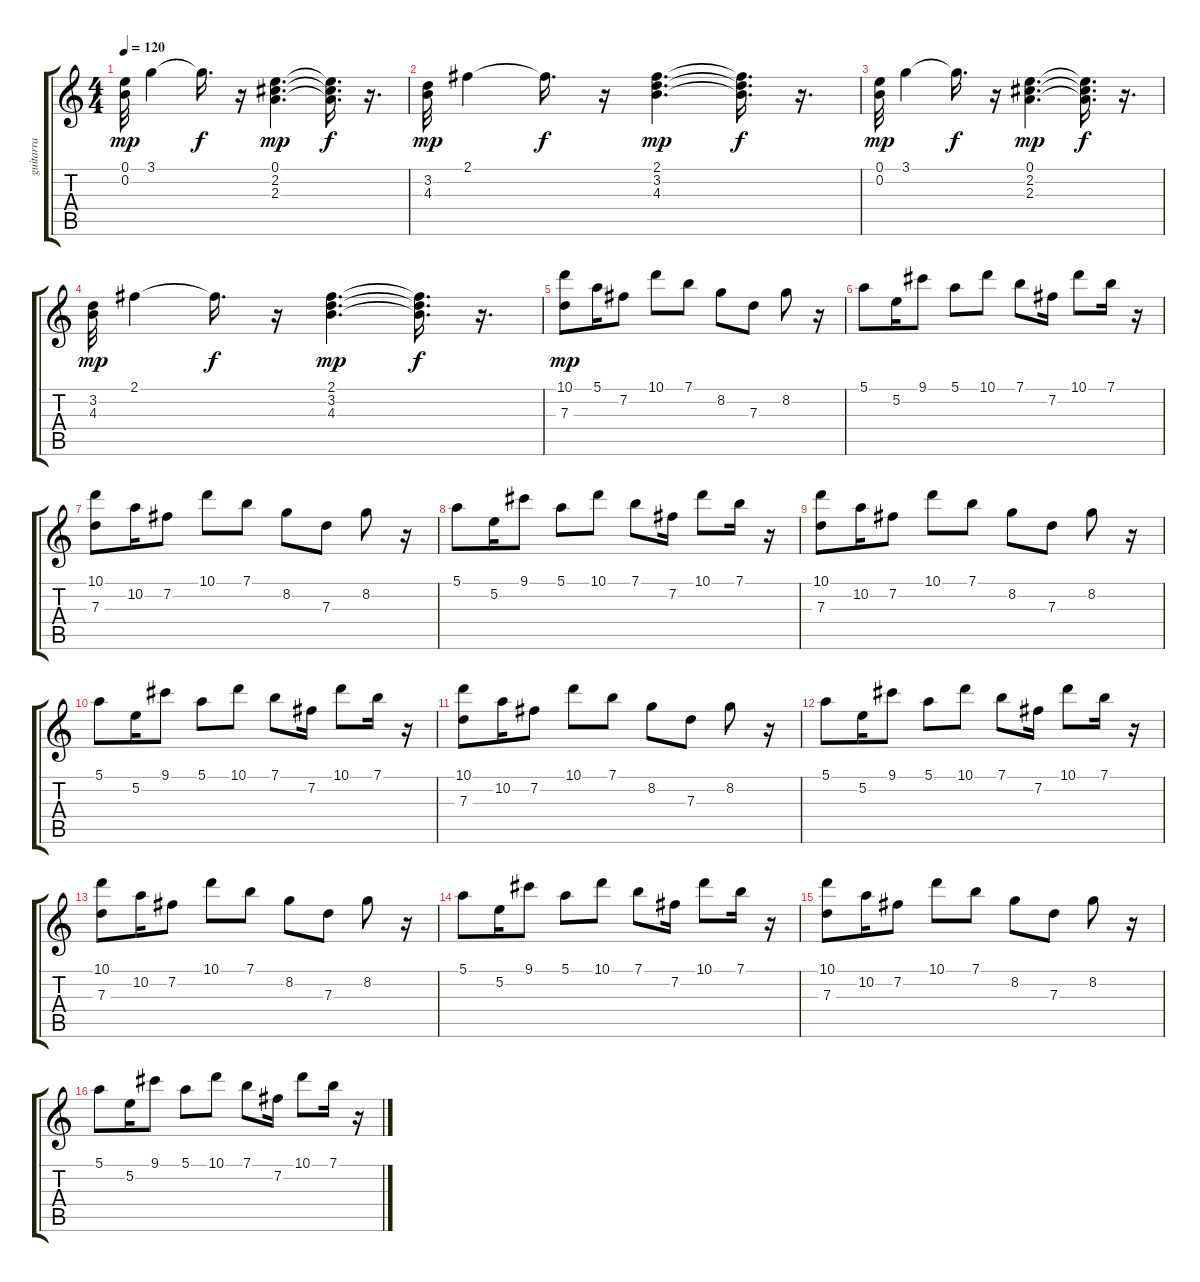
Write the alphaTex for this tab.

\track ("guitarra" "guitarra") {instrument acousticguitarsteel}
\staff {score tabs}
\tuning (E4 B3 G3 D3 A2 E2) {hide}
\ts (4 4)
\tempo 120
\clef g2
\ks c
(0.1 0.2).32{dy mp} 3.1.4 3.1{t}.16{d dy f} r.16 (0.1 2.2 2.3).4{d dy mp} (0.1{t} 2.2{t} 2.3{t}).16{d dy f} r.16{d} |
(3.2 4.3).32{dy mp} 2.1.4 2.1{t}.16{d dy f} r.16 (2.1 3.2 4.3).4{d dy mp} (2.1{t} 3.2{t} 4.3{t}).16{d dy f} r.16{d} |
(0.1 0.2).32{dy mp} 3.1.4 3.1{t}.16{d dy f} r.16 (0.1 2.2 2.3).4{d dy mp} (0.1{t} 2.2{t} 2.3{t}).16{d dy f} r.16{d} |
(3.2 4.3).32{dy mp} 2.1.4 2.1{t}.16{d dy f} r.16 (2.1 3.2 4.3).4{d dy mp} (2.1{t} 3.2{t} 4.3{t}).16{d dy f} r.16{d} |
(10.1 7.3).8{dy mp} 5.1.16 7.2.8 10.1.8 7.1.8 8.2.8 7.3.8 8.2.8 r.16 |
5.1.8 5.2.16 9.1.8 5.1.8 10.1.8 7.1.8 7.2.16 10.1.8 7.1.16 r.16 |
(10.1 7.3).8 10.2.16 7.2.8 10.1.8 7.1.8 8.2.8 7.3.8 8.2.8 r.16 |
5.1.8 5.2.16 9.1.8 5.1.8 10.1.8 7.1.8 7.2.16 10.1.8 7.1.16 r.16 |
(10.1 7.3).8 10.2.16 7.2.8 10.1.8 7.1.8 8.2.8 7.3.8 8.2.8 r.16 |
5.1.8 5.2.16 9.1.8 5.1.8 10.1.8 7.1.8 7.2.16 10.1.8 7.1.16 r.16 |
(10.1 7.3).8 10.2.16 7.2.8 10.1.8 7.1.8 8.2.8 7.3.8 8.2.8 r.16 |
5.1.8 5.2.16 9.1.8 5.1.8 10.1.8 7.1.8 7.2.16 10.1.8 7.1.16 r.16 |
(10.1 7.3).8 10.2.16 7.2.8 10.1.8 7.1.8 8.2.8 7.3.8 8.2.8 r.16 |
5.1.8 5.2.16 9.1.8 5.1.8 10.1.8 7.1.8 7.2.16 10.1.8 7.1.16 r.16 |
(10.1 7.3).8 10.2.16 7.2.8 10.1.8 7.1.8 8.2.8 7.3.8 8.2.8 r.16 |
5.1.8 5.2.16 9.1.8 5.1.8 10.1.8 7.1.8 7.2.16 10.1.8 7.1.16 r.16
